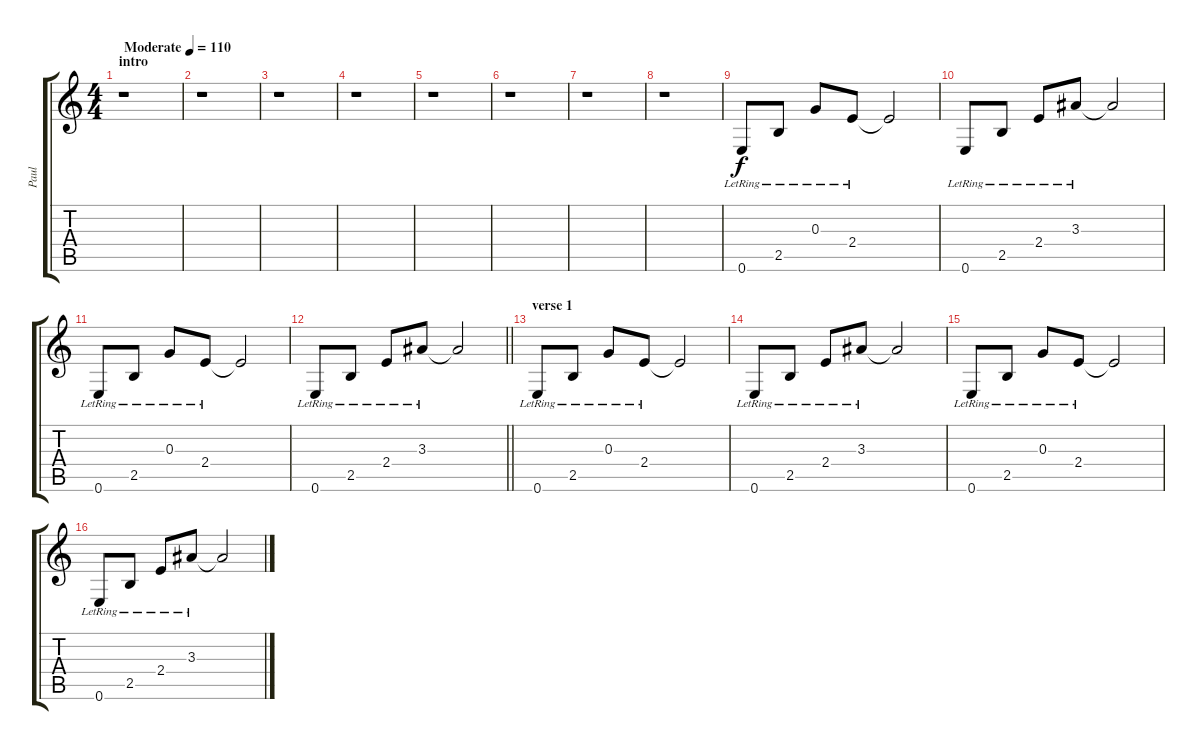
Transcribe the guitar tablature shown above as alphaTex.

\track ("Paul" "Paul") {instrument electricguitarclean}
\staff {score tabs}
\tuning (E4 B3 G3 D3 A2 E2) {hide}
\ts (4 4)
\section ("" "intro")
\tempo (110 "Moderate")
\clef g2
\ks c
r.1{dy f instrument electricguitarclean} |
r.1 |
r.1 |
r.1 |
r.1 |
r.1 |
r.1 |
r.1 |
0.6{lr}.8 2.5{lr}.8 0.3{lr}.8 2.4{lr}.8 2.4{t}.2 |
0.6{lr}.8 2.5{lr}.8 2.4{lr}.8 3.3{lr}.8 3.3{t}.2 |
0.6{lr}.8 2.5{lr}.8 0.3{lr}.8 2.4{lr}.8 2.4{t}.2 |
\barLineRight lightlight
0.6{lr}.8 2.5{lr}.8 2.4{lr}.8 3.3{lr}.8 3.3{t}.2 |
\section ("" "verse 1")
0.6{lr}.8 2.5{lr}.8 0.3{lr}.8 2.4{lr}.8 2.4{t}.2 |
0.6{lr}.8 2.5{lr}.8 2.4{lr}.8 3.3{lr}.8 3.3{t}.2 |
0.6{lr}.8 2.5{lr}.8 0.3{lr}.8 2.4{lr}.8 2.4{t}.2 |
0.6{lr}.8 2.5{lr}.8 2.4{lr}.8 3.3{lr}.8 3.3{t}.2
